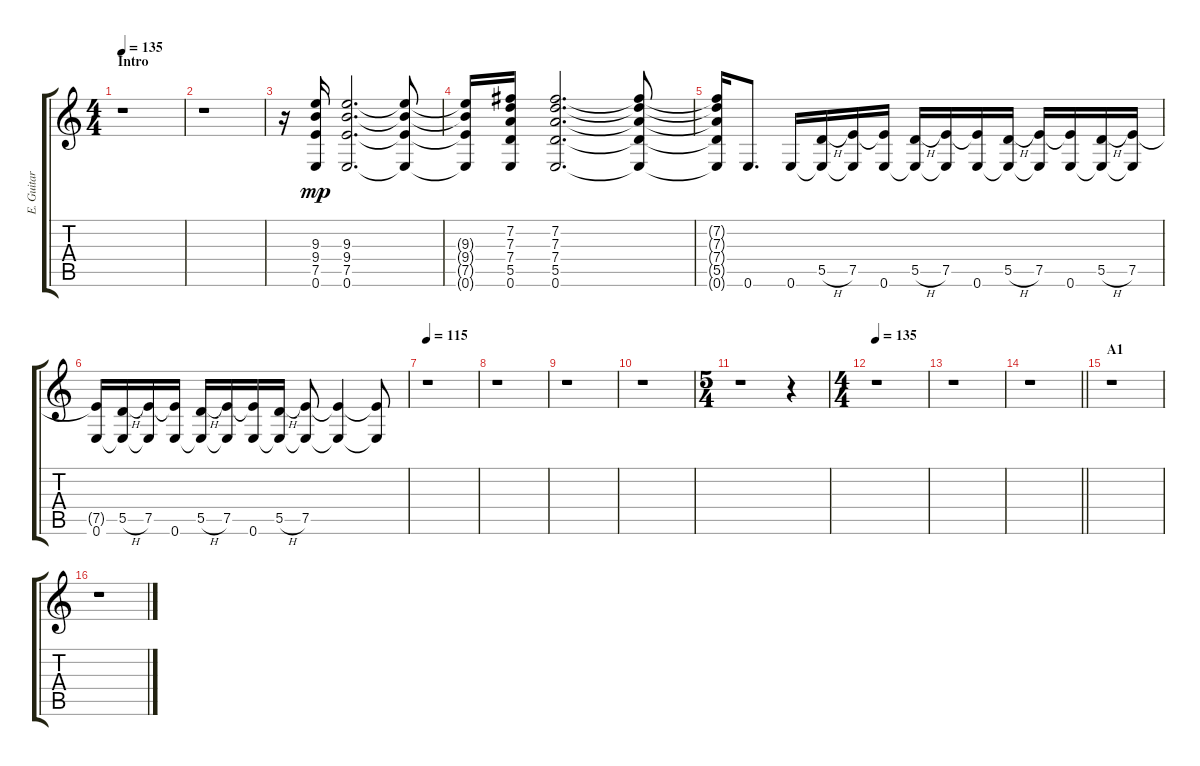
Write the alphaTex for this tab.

\track ("E. Guitar 3 Echo 2" "E. Guitar ") {instrument distortionguitar}
\staff {score tabs}
\tuning (E4 B3 G3 D3 A2 E2) {hide}
\ts (4 4)
\section ("" "Intro")
\tempo 135
\tempo 100
\tempo 135
\clef g2
\ks c
r.1{dy mp instrument distortionguitar} |
r.1 |
r.16 (9.3 9.4 7.5 0.6).16 (9.3 9.4 7.5 0.6).2{d} (9.3{t} 9.4{t} 7.5{t} 0.6{t}).8 |
(9.3{t} 9.4{t} 7.5{t} 0.6{t}).16 (7.2 7.3 7.4 5.5 0.6).16 (7.2 7.3 7.4 5.5 0.6).2{d} (7.2{t} 7.3{t} 7.4{t} 5.5{t} 0.6{t}).8 |
(7.2{t} 7.3{t} 7.4{t} 5.5{t} 0.6{t}).16 0.6.8{d} 0.6.16 (5.5{h} 0.6{t}).16 (7.5 0.6{t}).16 (7.5{t} 0.6).16 (5.5{h} 0.6{t}).16 (7.5 0.6{t}).16 (7.5{t} 0.6).16 (5.5{h} 0.6{t}).16 (7.5 0.6{t}).16 (7.5{t} 0.6).16 (5.5{h} 0.6{t}).16 (7.5 0.6{t}).16 |
(7.5{t} 0.6).16 (5.5{h} 0.6{t}).16 (7.5 0.6{t}).16 (7.5{t} 0.6).16 (5.5{h} 0.6{t}).16 (7.5 0.6{t}).16 (7.5{t} 0.6).16 (5.5{h} 0.6{t}).16 (7.5 0.6{t}).8 (7.5{t} 0.6{t}).4 (7.5{t} 0.6{t}).8 |
\tempo 115
r.1 |
r.1 |
r.1 |
r.1 |
\ts (5 4)
r.1 r.4 |
\ts (4 4)
\tempo 135
r.1 |
r.1 |
\barLineRight lightlight
r.1 |
\section ("" "A1")
r.1 |
r.1
